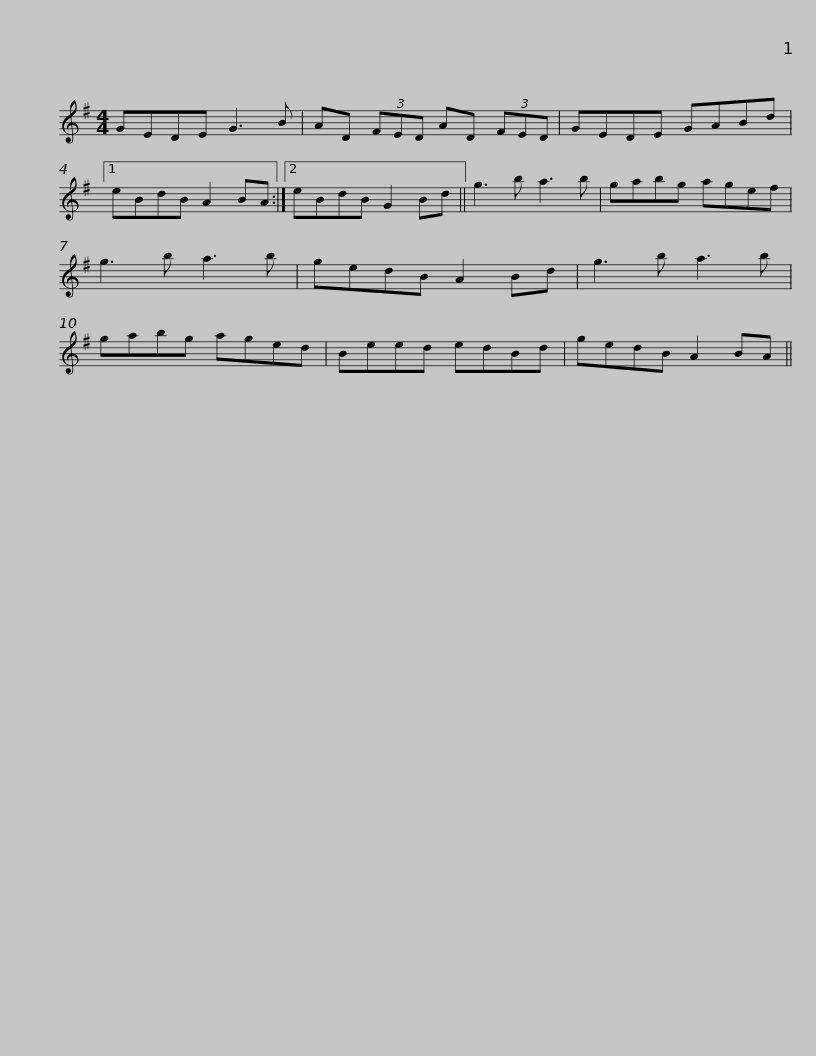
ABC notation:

X:1
L:1/8
M:4/4
I:linebreak $
K:G
V:1 treble
V:1
 GEDE G3 B | AD (3FED AD (3FED | GEDE GABd |1 eBdB A2 BA :|2 eBdB G2 Bd || %5
 g3 b a3 b |$ gabg agef | g3 b a3 b | gedB A2 Bd | g3 b a3 b | %10
 gabg aged | Beed edBd |$ gedB A2 BA || %13
